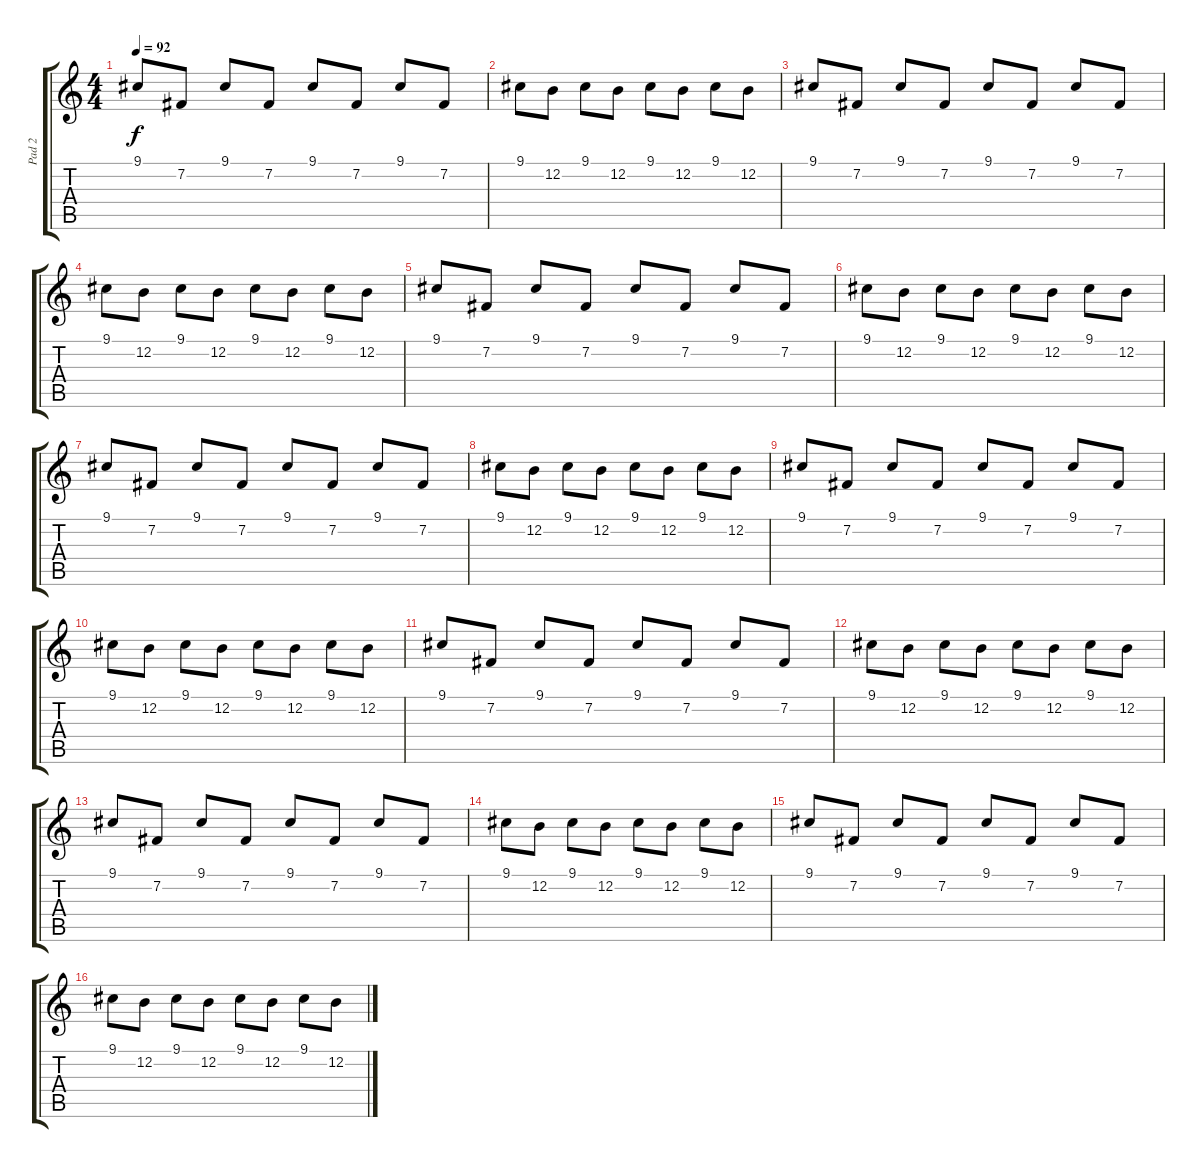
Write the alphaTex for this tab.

\track ("Pad 2" "Pad 2") {instrument pad2warm}
\staff {score tabs}
\tuning (E4 B3 G3 D3 A2 E2) {hide}
\ts (4 4)
\tempo 92
\clef g2
\ks c
9.1.8{dy f} 7.2.8 9.1.8 7.2.8 9.1.8 7.2.8 9.1.8 7.2.8 |
9.1.8 12.2.8 9.1.8 12.2.8 9.1.8 12.2.8 9.1.8 12.2.8 |
9.1.8 7.2.8 9.1.8 7.2.8 9.1.8 7.2.8 9.1.8 7.2.8 |
9.1.8 12.2.8 9.1.8 12.2.8 9.1.8 12.2.8 9.1.8 12.2.8 |
9.1.8 7.2.8 9.1.8 7.2.8 9.1.8 7.2.8 9.1.8 7.2.8 |
9.1.8 12.2.8 9.1.8 12.2.8 9.1.8 12.2.8 9.1.8 12.2.8 |
9.1.8 7.2.8 9.1.8 7.2.8 9.1.8 7.2.8 9.1.8 7.2.8 |
9.1.8 12.2.8 9.1.8 12.2.8 9.1.8 12.2.8 9.1.8 12.2.8 |
9.1.8 7.2.8 9.1.8 7.2.8 9.1.8 7.2.8 9.1.8 7.2.8 |
9.1.8 12.2.8 9.1.8 12.2.8 9.1.8 12.2.8 9.1.8 12.2.8 |
9.1.8 7.2.8 9.1.8 7.2.8 9.1.8 7.2.8 9.1.8 7.2.8 |
9.1.8 12.2.8 9.1.8 12.2.8 9.1.8 12.2.8 9.1.8 12.2.8 |
9.1.8 7.2.8 9.1.8 7.2.8 9.1.8 7.2.8 9.1.8 7.2.8 |
9.1.8 12.2.8 9.1.8 12.2.8 9.1.8 12.2.8 9.1.8 12.2.8 |
9.1.8 7.2.8 9.1.8 7.2.8 9.1.8 7.2.8 9.1.8 7.2.8 |
9.1.8 12.2.8 9.1.8 12.2.8 9.1.8 12.2.8 9.1.8 12.2.8
